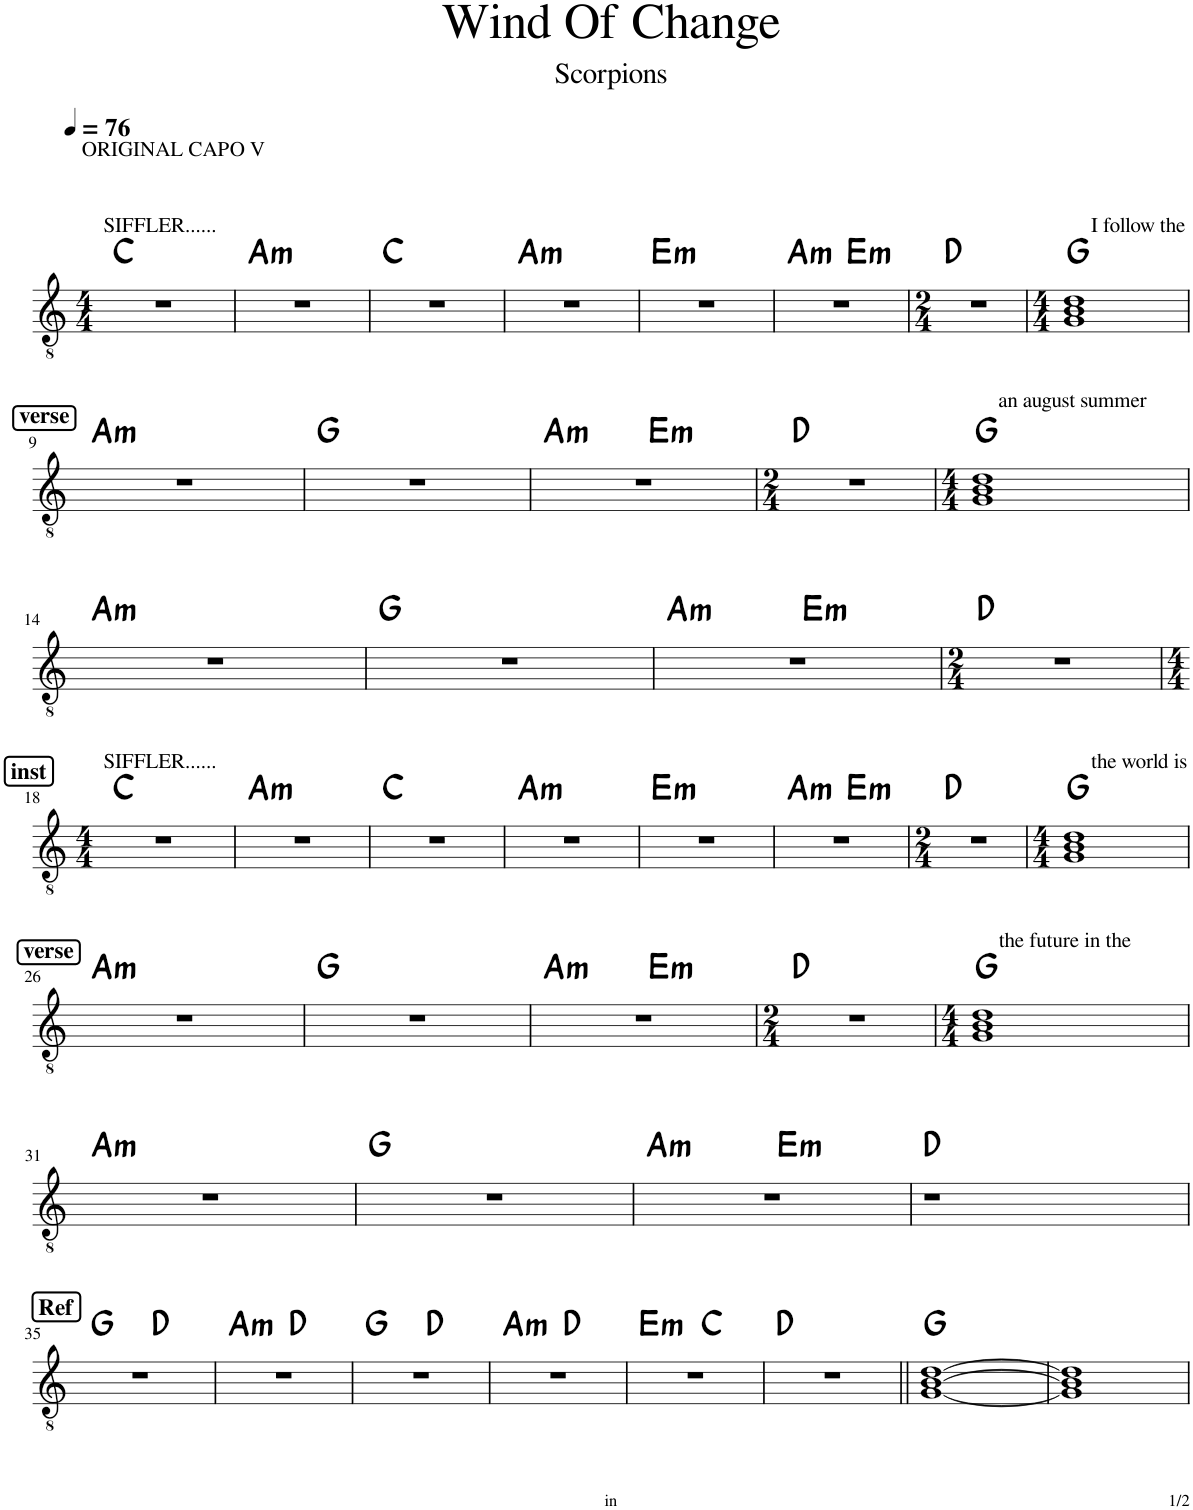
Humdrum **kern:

**kern	**harte
*part1	*part1
*staff1	*
*I"Classical Guitar	*
*I'Guit.	*
*clefGv2	*
*k[]	*
*M4/4	*
*MM76	*
=1	=1
!LO:TX:a:t=SIFFLER......	!
!LO:TX:a:t=ORIGINAL CAPO V	!
1r	C:maj
=2	=2
!	!LO:H:kt=m
1r	A:min
=3	=3
1r	C:maj
=4	=4
!	!LO:H:kt=m
1r	A:min
=5	=5
!	!LO:H:kt=m
1r	E:min
=6	=6
!	!LO:H:kt=m
*^	*
1r	2ryy	A:min
!	!	!LO:H:kt=m
.	2ryy	E:min
*v	*v	*
=7	=7
*M2/4	*
2r	D:maj
=8	=8
*M4/4	*
!LO:TX:a:t=I follow the	!
1G 1B 1d	G:maj
!!LO:LB:g=z
!!LO:REH:place=s1:a:B:cj:fs=11:t=verse
=9	=9
!	!LO:H:kt=m
1r	A:min
=10	=10
1r	G:maj
=11	=11
!	!LO:H:kt=m
*^	*
1r	2ryy	A:min
!	!	!LO:H:kt=m
.	2ryy	E:min
*v	*v	*
=12	=12
*M2/4	*
2r	D:maj
=13	=13
*M4/4	*
!LO:TX:a:t=an august summer	!
1G 1B 1d	G:maj
!!LO:LB:g=z
=14	=14
!	!LO:H:kt=m
1r	A:min
=15	=15
1r	G:maj
=16	=16
!	!LO:H:kt=m
*^	*
1r	2ryy	A:min
!	!	!LO:H:kt=m
.	2ryy	E:min
*v	*v	*
=17	=17
*M2/4	*
2r	D:maj
!!LO:LB:g=z
!!LO:REH:place=s1:a:B:cj:fs=11:t=inst
=18	=18
*M4/4	*
!LO:TX:a:t=SIFFLER......	!
1r	C:maj
=19	=19
!	!LO:H:kt=m
1r	A:min
=20	=20
1r	C:maj
=21	=21
!	!LO:H:kt=m
1r	A:min
=22	=22
!	!LO:H:kt=m
1r	E:min
=23	=23
!	!LO:H:kt=m
*^	*
1r	2ryy	A:min
!	!	!LO:H:kt=m
.	2ryy	E:min
*v	*v	*
=24	=24
*M2/4	*
2r	D:maj
=25	=25
*M4/4	*
!LO:TX:a:t=the world is	!
1G 1B 1d	G:maj
!!LO:LB:g=z
!!LO:REH:place=s1:a:B:cj:fs=11:t=verse
=26	=26
!	!LO:H:kt=m
1r	A:min
=27	=27
1r	G:maj
=28	=28
!	!LO:H:kt=m
*^	*
1r	2ryy	A:min
!	!	!LO:H:kt=m
.	2ryy	E:min
*v	*v	*
=29	=29
*M2/4	*
2r	D:maj
=30	=30
*M4/4	*
!LO:TX:a:t=the future in the	!
1G 1B 1d	G:maj
!!LO:LB:g=z
=31	=31
!	!LO:H:kt=m
1r	A:min
=32	=32
1r	G:maj
=33	=33
!	!LO:H:kt=m
*^	*
1r	2ryy	A:min
!	!	!LO:H:kt=m
.	2ryy	E:min
*v	*v	*
=34	=34
1r	D:maj
!!LO:LB:g=z
!!LO:REH:place=s1:a:B:cj:fs=11:t=Ref
=35	=35
*^	*
1r	2ryy	G:maj
.	2ryy	D:maj
=36	=36	=36
!	!	!LO:H:kt=m
1r	2ryy	A:min
.	2ryy	D:maj
=37	=37	=37
1r	2ryy	G:maj
.	2ryy	D:maj
=38	=38	=38
!	!	!LO:H:kt=m
1r	2ryy	A:min
.	2ryy	D:maj
=39	=39	=39
!	!	!LO:H:kt=m
1r	2ryy	E:min
.	2ryy	C:maj
*v	*v	*
=40	=40
1r	D:maj
=41||	=41||
[1G [1B [1d	G:maj
=42	=42
1G] 1B] 1d]	.
=	=
*-	*-
